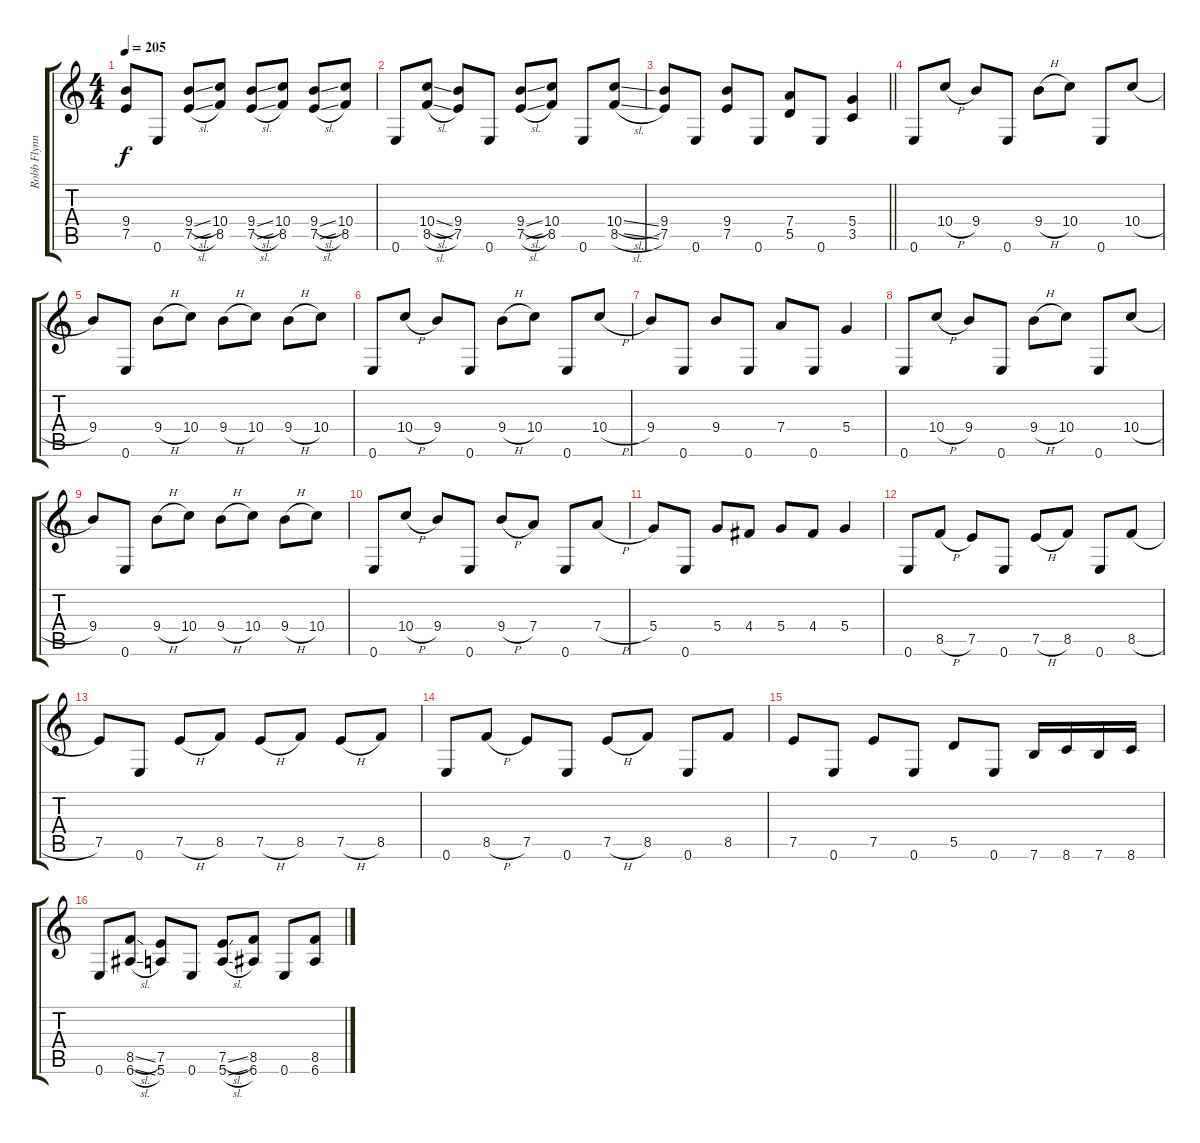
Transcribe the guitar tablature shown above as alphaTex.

\track ("Robb Flynn" "Robb Flynn") {instrument distortionguitar}
\staff {score tabs}
\tuning (E4 B3 G3 D3 A2 E2) {hide}
\ts (4 4)
\tempo 205
\clef g2
\ks c
(9.4 7.5).8{dy f} 0.6.8 (9.4{sl} 7.5{sl}).8 (10.4 8.5).8 (9.4{sl} 7.5{sl}).8 (10.4 8.5).8 (9.4{sl} 7.5{sl}).8 (10.4 8.5).8 |
0.6.8 (10.4{sl} 8.5{sl}).8 (9.4 7.5).8 0.6.8 (9.4{sl} 7.5{sl}).8 (10.4 8.5).8 0.6.8 (10.4{sl} 8.5{sl}).8 |
\barLineRight lightlight
(9.4 7.5).8 0.6.8 (9.4 7.5).8 0.6.8 (7.4 5.5).8 0.6.8 (5.4 3.5).4 |
0.6.8 10.4{h}.8 9.4.8 0.6.8 9.4{h}.8 10.4.8 0.6.8 10.4{h}.8 |
9.4.8 0.6.8 9.4{h}.8 10.4.8 9.4{h}.8 10.4.8 9.4{h}.8 10.4.8 |
0.6.8 10.4{h}.8 9.4.8 0.6.8 9.4{h}.8 10.4.8 0.6.8 10.4{h}.8 |
9.4.8 0.6.8 9.4.8 0.6.8 7.4.8 0.6.8 5.4.4 |
0.6.8 10.4{h}.8 9.4.8 0.6.8 9.4{h}.8 10.4.8 0.6.8 10.4{h}.8 |
9.4.8 0.6.8 9.4{h}.8 10.4.8 9.4{h}.8 10.4.8 9.4{h}.8 10.4.8 |
0.6.8 10.4{h}.8 9.4.8 0.6.8 9.4{h}.8 7.4.8 0.6.8 7.4{h}.8 |
5.4.8 0.6.8 5.4.8 4.4.8 5.4.8 4.4.8 5.4.4 |
0.6.8 8.5{h}.8 7.5.8 0.6.8 7.5{h}.8 8.5.8 0.6.8 8.5{h}.8 |
7.5.8 0.6.8 7.5{h}.8 8.5.8 7.5{h}.8 8.5.8 7.5{h}.8 8.5.8 |
0.6.8 8.5{h}.8 7.5.8 0.6.8 7.5{h}.8 8.5.8 0.6.8 8.5.8 |
7.5.8 0.6.8 7.5.8 0.6.8 5.5.8 0.6.8 7.6.16 8.6.16 7.6.16 8.6.16 |
0.6.8 (8.5{sl} 6.6{sl}).8 (7.5 5.6).8 0.6.8 (7.5{sl} 5.6{sl}).8 (8.5 6.6).8 0.6.8 (8.5{sl} 6.6{sl}).8
